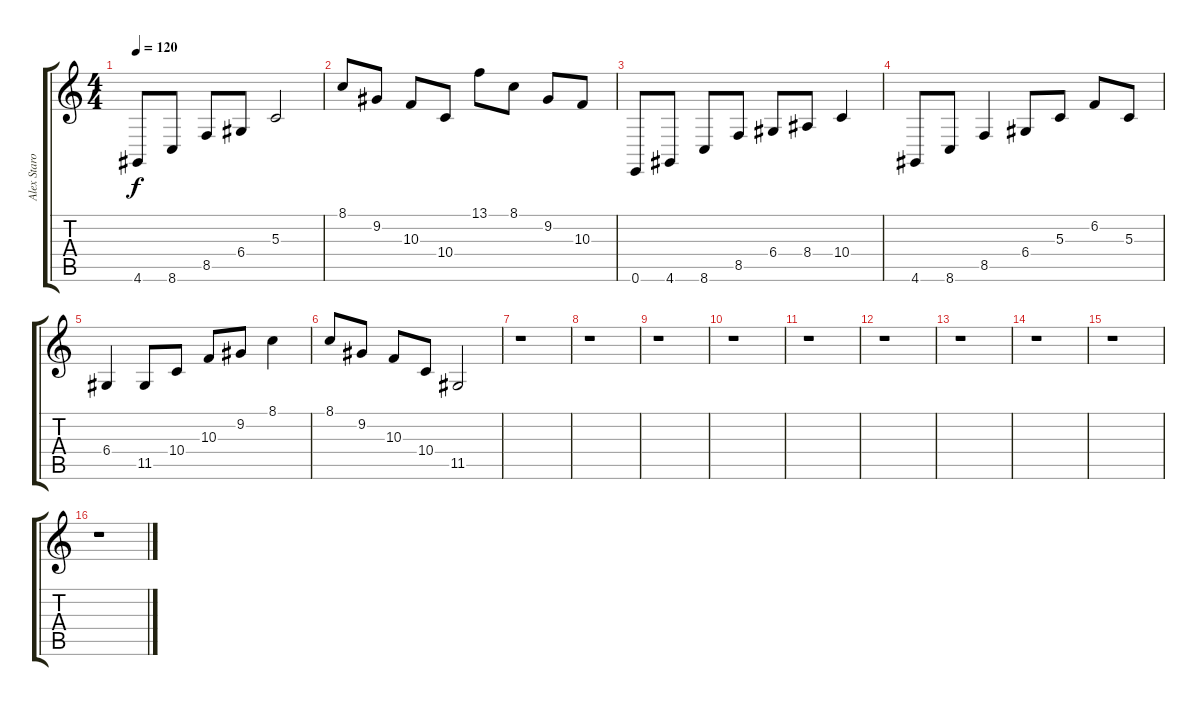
\track ("Alex Staropoli - Piano" "Alex Staro") {instrument acousticgrandpiano}
\staff {score tabs}
\tuning (E4 B3 G3 D3 A2 E2) {hide}
\ts (4 4)
\tempo 120
\clef g2
\ks c
4.6.8{dy f} 8.6.8 8.5.8 6.4.8 5.3.2 |
8.1.8 9.2.8 10.3.8 10.4.8 13.1.8 8.1.8 9.2.8 10.3.8 |
0.6.8 4.6.8 8.6.8 8.5.8 6.4.8 8.4.8 10.4.4 |
4.6.8 8.6.8 8.5.4 6.4.8 5.3.8 6.2.8 5.3.8 |
6.4.4 11.5.8 10.4.8 10.3.8 9.2.8 8.1.4 |
8.1.8 9.2.8 10.3.8 10.4.8 11.5.2 |
r.1 |
r.1 |
r.1 |
r.1 |
r.1 |
r.1 |
r.1 |
r.1 |
r.1 |
r.1
